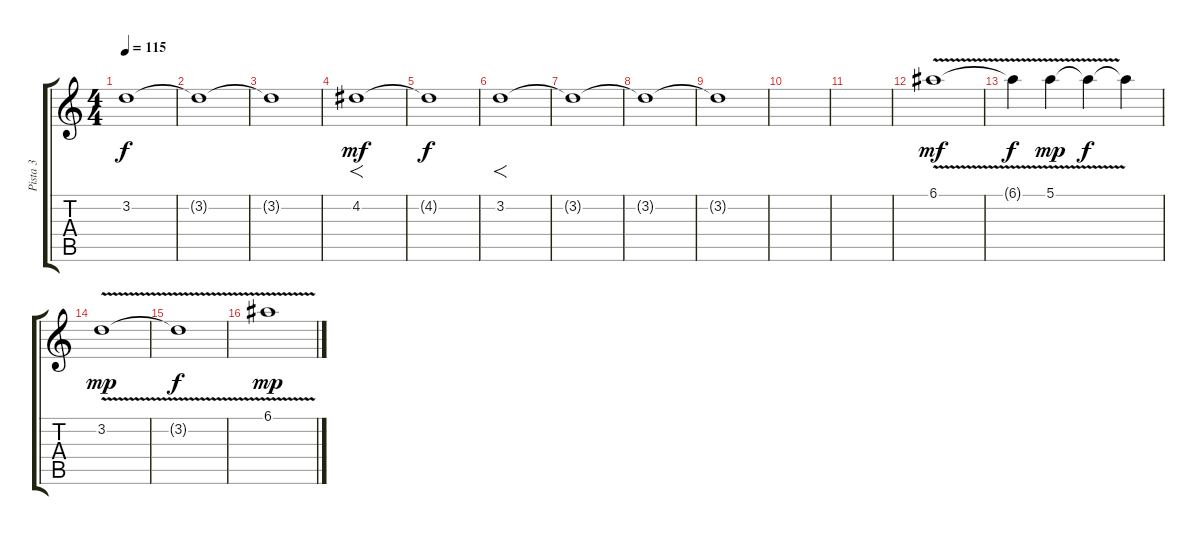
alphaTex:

\track ("Pista 3" "Pista 3") {instrument overdrivenguitar}
\staff {score tabs}
\tuning (E4 B3 G3 D3 A2 E2) {hide}
\ts (4 4)
\tempo 115
\clef g2
\ks c
3.2{t}.1{dy f} |
3.2{t}.1 |
3.2{t}.1 |
4.2.1{f dy mf} |
4.2{t}.1{dy f} |
3.2.1{f} |
3.2{t}.1 |
3.2{t}.1 |
3.2{t}.1 |
|
|
6.1{v}.1{dy mf} |
6.1{t}.4{dy f} 5.1{v}.4{dy mp} 5.1{t}.4{dy f} 5.1{t}.4 |
3.2{v}.1{dy mp} |
3.2{t}.1{dy f} |
6.1{v}.1{dy mp}
